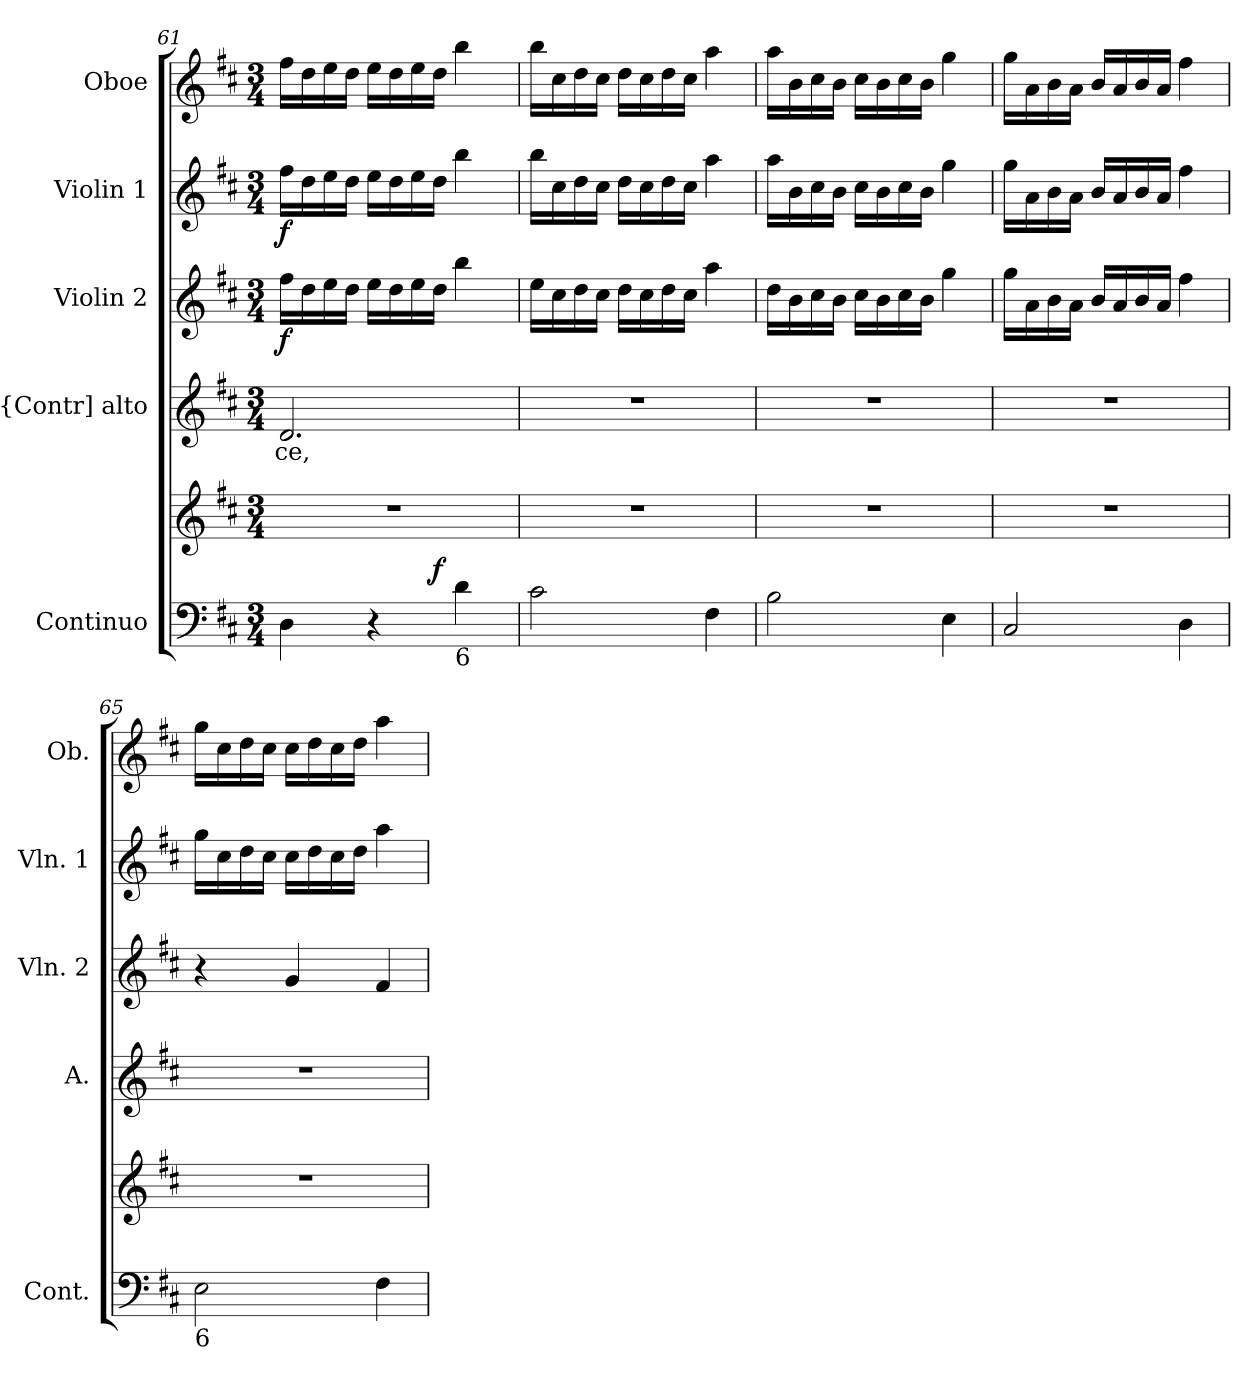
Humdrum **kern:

**kern	**kern	**dynam	**kern	**text	**kern	**dynam	**kern	**dynam	**kern
*part5	*part5	*part5	*part4	*part4	*part3	*part3	*part2	*part2	*part1
*staff6	*staff5	*staff5/6	*staff4	*staff4	*staff3	*staff3	*staff2	*staff2	*staff1
*I"Continuo	*	*	*I"{Contr] alto	*	*I"Violin 2	*	*I"Violin 1	*	*I"Oboe
*I'Cont.	*	*	*I'A.	*	*I'Vln. 2	*	*I'Vln. 1	*	*I'Ob.
*clefF4	*clefG2	*	*clefG2	*	*clefG2	*	*clefG2	*	*clefG2
*k[f#c#]	*k[f#c#]	*	*k[f#c#]	*	*k[f#c#]	*	*k[f#c#]	*	*k[f#c#]
*D:	*D:	*	*D:	*	*D:	*	*D:	*	*D:
*M3/4	*M3/4	*	*M3/4	*	*M3/4	*	*M3/4	*	*M3/4
=61	=61	=61	=61	=61	=61	=61	=61	=61	=61
!	!LO:N:vis=1	!	!	!	!	!	!	!	!
!	!	!	!	!LO:LY:b:color=#000000	!	!	!	!	!
*^	*	*	*	*	*	*	*	*	*
4Di\	4..ryy	2.r	.	2.di/	-ce,	16ff#i\LL	f	16ff#i\LL	f	16ff#i\LL
.	.	.	.	.	.	16ddi\	.	16ddi\	.	16ddi\
.	.	.	.	.	.	16eei\	.	16eei\	.	16eei\
.	.	.	.	.	.	16ddi\JJ	.	16ddi\JJ	.	16ddi\JJ
4r	.	.	.	.	.	16eei\LL	.	16eei\LL	.	16eei\LL
.	.	.	.	.	.	16ddi\	.	16ddi\	.	16ddi\
.	.	.	.	.	.	16eei\	.	16eei\	.	16eei\
.	4ryy	.	f	.	.	16ddi\JJ	.	16ddi\JJ	.	16ddi\JJ
!LO:TX:b:t=6	!	!	!	!	!	!	!	!	!	!
4di\	.	.	.	.	.	4bbi\	.	4bbi\	.	4bbi\
.	16ryy	.	.	.	.	.	.	.	.	.
=62	=62	=62	=62	=62	=62	=62	=62	=62	=62	=62
!	!	!LO:N:vis=1	!	!LO:N:vis=1	!	!	!	!	!	!
*v	*v	*	*	*	*	*	*	*	*	*
2c#i\	2.r	.	2.r	.	16eei\LL	.	16bbi\LL	.	16bbi\LL
.	.	.	.	.	16cc#i\	.	16cc#i\	.	16cc#i\
.	.	.	.	.	16ddi\	.	16ddi\	.	16ddi\
.	.	.	.	.	16cc#i\JJ	.	16cc#i\JJ	.	16cc#i\JJ
.	.	.	.	.	16ddi\LL	.	16ddi\LL	.	16ddi\LL
.	.	.	.	.	16cc#i\	.	16cc#i\	.	16cc#i\
.	.	.	.	.	16ddi\	.	16ddi\	.	16ddi\
.	.	.	.	.	16cc#i\JJ	.	16cc#i\JJ	.	16cc#i\JJ
4F#i\	.	.	.	.	4aai\	.	4aai\	.	4aai\
=63	=63	=63	=63	=63	=63	=63	=63	=63	=63
!	!LO:N:vis=1	!	!LO:N:vis=1	!	!	!	!	!	!
2Bi\	2.r	.	2.r	.	16ddi\LL	.	16aai\LL	.	16aai\LL
.	.	.	.	.	16bi\	.	16bi\	.	16bi\
.	.	.	.	.	16cc#i\	.	16cc#i\	.	16cc#i\
.	.	.	.	.	16bi\JJ	.	16bi\JJ	.	16bi\JJ
.	.	.	.	.	16cc#i\LL	.	16cc#i\LL	.	16cc#i\LL
.	.	.	.	.	16bi\	.	16bi\	.	16bi\
.	.	.	.	.	16cc#i\	.	16cc#i\	.	16cc#i\
.	.	.	.	.	16bi\JJ	.	16bi\JJ	.	16bi\JJ
4Ei\	.	.	.	.	4ggi\	.	4ggi\	.	4ggi\
!!LO:PB:g=z
=64	=64	=64	=64	=64	=64	=64	=64	=64	=64
!	!LO:N:vis=1	!	!LO:N:vis=1	!	!	!	!	!	!
2C#i/	2.r	.	2.r	.	16ggi\LL	.	16ggi\LL	.	16ggi\LL
.	.	.	.	.	16ai\	.	16ai\	.	16ai\
.	.	.	.	.	16bi\	.	16bi\	.	16bi\
.	.	.	.	.	16ai\JJ	.	16ai\JJ	.	16ai\JJ
.	.	.	.	.	16bi/LL	.	16bi/LL	.	16bi/LL
.	.	.	.	.	16ai/	.	16ai/	.	16ai/
.	.	.	.	.	16bi/	.	16bi/	.	16bi/
.	.	.	.	.	16ai/JJ	.	16ai/JJ	.	16ai/JJ
4Di\	.	.	.	.	4ff#i\	.	4ff#i\	.	4ff#i\
=65	=65	=65	=65	=65	=65	=65	=65	=65	=65
!LO:TX:b:t=6	!	!	!	!	!	!	!	!	!
!	!LO:N:vis=1	!	!LO:N:vis=1	!	!	!	!	!	!
2Ei\	2.r	.	2.r	.	4r	.	16ggi\LL	.	16ggi\LL
.	.	.	.	.	.	.	16cc#i\	.	16cc#i\
.	.	.	.	.	.	.	16ddi\	.	16ddi\
.	.	.	.	.	.	.	16cc#i\JJ	.	16cc#i\JJ
.	.	.	.	.	4gi/	.	16cc#i\LL	.	16cc#i\LL
.	.	.	.	.	.	.	16ddi\	.	16ddi\
.	.	.	.	.	.	.	16cc#i\	.	16cc#i\
.	.	.	.	.	.	.	16ddi\JJ	.	16ddi\JJ
4F#i\	.	.	.	.	4f#i/	.	4aai\	.	4aai\
=	=	=	=	=	=	=	=	=	=
*-	*-	*-	*-	*-	*-	*-	*-	*-	*-
